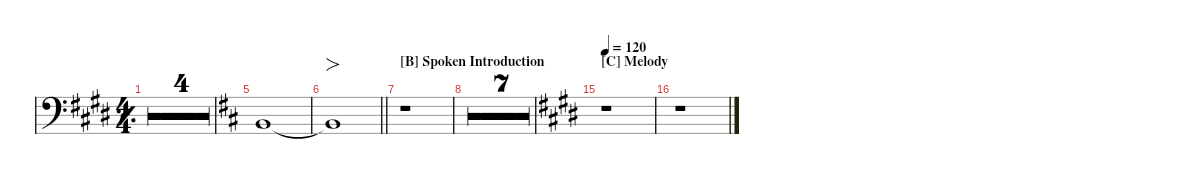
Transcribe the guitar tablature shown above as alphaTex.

\defaultSystemsLayout 4
\hideDynamics
\bracketExtendMode nobrackets
\singleTrackTrackNamePolicy hidden
\multiTrackTrackNamePolicy hidden
\firstSystemTrackNameMode fullname
\firstSystemTrackNameOrientation horizontal
\otherSystemsTrackNameOrientation horizontal
\track ("Cello" "Cello") {multiBarRest instrument cello}
\staff {score}
\tuning (A3 D3 G2 C2)
\ts (4 4)
\tempo 110
\clef f4
\simile simple
\ks e
|
|
|
|
\ks bminor
4.3{acc forcenatural}.1 |
\barLineRight lightlight
4.3{t acc forcenatural}.1{fo} |
\section ("B" "Spoken Introduction")
r.1 |
r.1 |
r.1 |
r.1 |
r.1 |
r.1 |
r.1 |
\barLineRight lightlight
r.1 |
\section ("C" "Melody")
\tempo 120
\ks e
r.1 |
r.1
